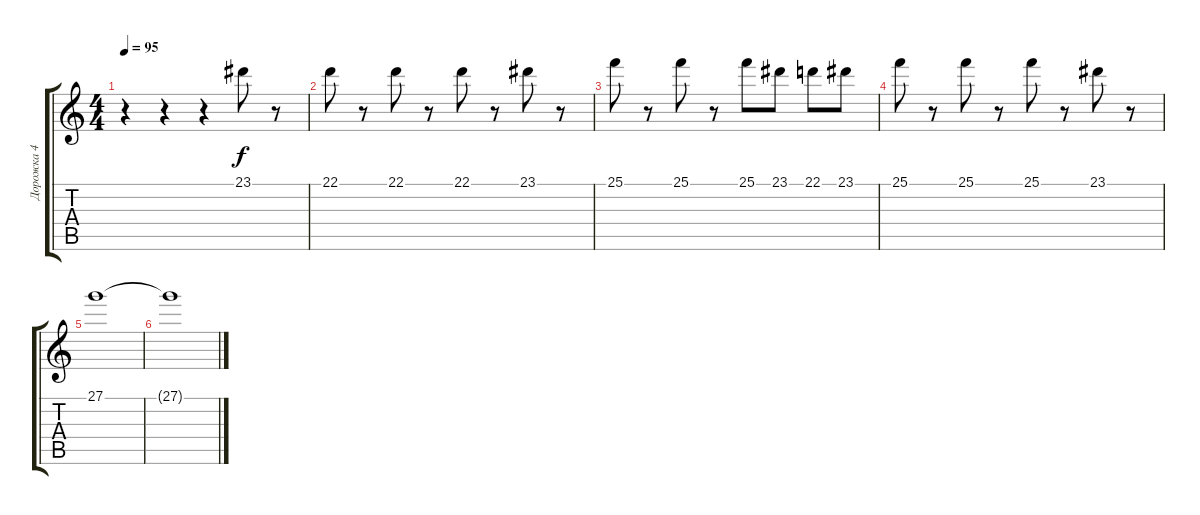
\track ("Дорожка 4" "Дорожка 4") {instrument stringensemble1}
\staff {score tabs}
\tuning (E4 B3 G3 D3 A2 E2) {hide}
\ts (4 4)
\tempo 95
\clef g2
\ks c
r.4{dy f} r.4 r.4 23.1.8 r.8 |
22.1.8 r.8 22.1.8 r.8 22.1.8 r.8 23.1.8 r.8 |
25.1.8 r.8 25.1.8 r.8 25.1.8 23.1.8 22.1.8 23.1.8 |
25.1.8 r.8 25.1.8 r.8 25.1.8 r.8 23.1.8 r.8 |
27.1.1 |
27.1{t}.1
